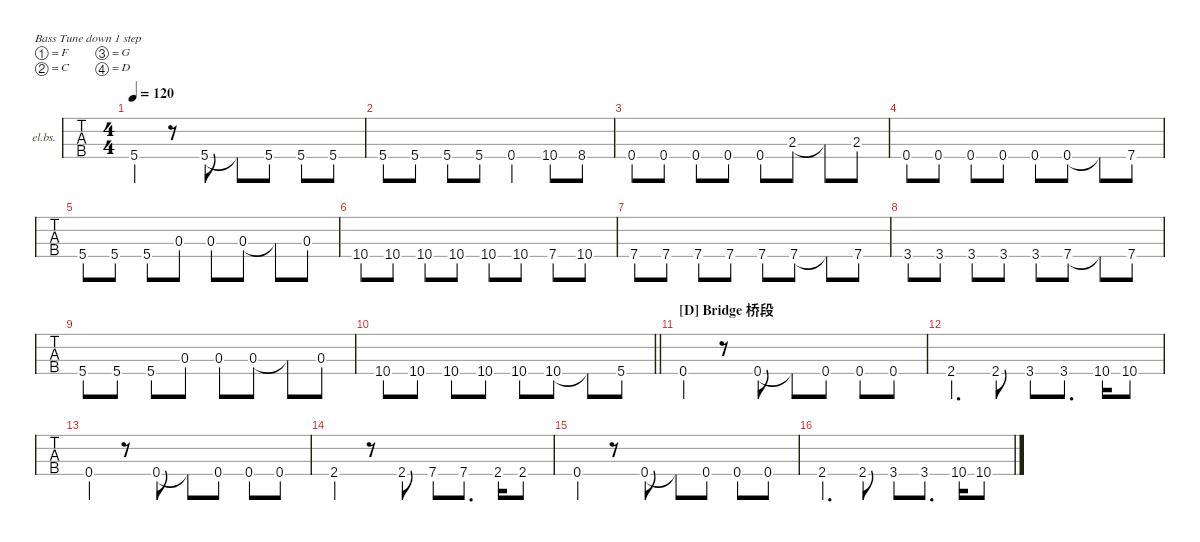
\defaultSystemsLayout 4
\hideDynamics
\bracketExtendMode nobrackets
\firstSystemTrackNameOrientation horizontal
\track ("El Bass" "el.bs.") {mute instrument electricbassfinger}
\staff {tabs}
\tuning (F2 C2 G1 D1)
\ts (4 4)
\tempo 120
\clef f4
\ks dminor
5.4{acc forcenatural}.4{dy fff} r.8 5.4{acc forcenatural}.8 5.4{t acc forcenatural}.8 5.4{acc forcenatural}.8{dy mf} 5.4{acc forcenatural}.8{dy mp} 5.4{acc forcenatural}.8{dy mf} |
5.4{acc forcenatural}.8{dy ff} 5.4{acc forcenatural}.8{dy f} 5.4{acc forcenatural}.8{dy mp} 5.4{acc forcenatural}.8{dy mf} 0.4{acc forcenatural}.4{dy fff} 10.4{acc forcenatural}.8{dy ff} 8.4{acc b}.8 |
0.4{acc forcenatural}.8{dy fff} 0.4{acc forcenatural}.8{dy mf} 0.4{acc forcenatural}.8{dy p} 0.4{acc forcenatural}.8{dy f} 0.4{acc forcenatural}.8{dy ff} 2.3{acc forcenatural}.8 2.3{t acc forcenatural}.8 2.3{acc forcenatural}.8{dy fff} |
0.4{acc forcenatural}.8 0.4{acc forcenatural}.8{dy f} 0.4{acc forcenatural}.8 0.4{acc forcenatural}.8 0.4{acc forcenatural}.8{dy ff} 0.4{acc forcenatural}.8{dy f} 0.4{t acc forcenatural}.8 7.4{acc forcenatural}.8{dy ff} |
5.4{acc forcenatural}.8{dy fff} 5.4{acc forcenatural}.8{dy f} 5.4{acc forcenatural}.8{dy mp} 0.3{acc forcenatural}.8{dy f} 0.3{acc forcenatural}.8{dy fff} 0.3{acc forcenatural}.8{dy mf} 0.3{t acc forcenatural}.8 0.3{acc forcenatural}.8{dy mp} |
10.4{acc forcenatural}.8{dy fff} 10.4{acc forcenatural}.8{dy mf} 10.4{acc forcenatural}.8{dy p} 10.4{acc forcenatural}.8{dy f} 10.4{acc forcenatural}.8{dy ff} 10.4{acc forcenatural}.8{dy f} 7.4{acc forcenatural}.8{dy ff} 10.4{acc forcenatural}.8 |
7.4{acc forcenatural}.8{dy fff} 7.4{acc forcenatural}.8{dy mf} 7.4{acc forcenatural}.8{dy mp} 7.4{acc forcenatural}.8{dy mf} 7.4{acc forcenatural}.8{dy ff} 7.4{acc forcenatural}.8{dy mf} 7.4{t acc forcenatural}.8 7.4{acc forcenatural}.8{dy mp} |
3.4{acc forcenatural}.8{dy fff} 3.4{acc forcenatural}.8{dy mf} 3.4{acc forcenatural}.8 3.4{acc forcenatural}.8 3.4{acc forcenatural}.8{dy ff} 7.4{acc forcenatural}.8 7.4{t acc forcenatural}.8 7.4{acc forcenatural}.8{dy fff} |
5.4{acc forcenatural}.8 5.4{acc forcenatural}.8{dy f} 5.4{acc forcenatural}.8 0.3{acc forcenatural}.8{dy mf} 0.3{acc forcenatural}.8{dy ff} 0.3{acc forcenatural}.8{dy f} 0.3{t acc forcenatural}.8 0.3{acc forcenatural}.8{dy p} |
\barLineRight lightlight
10.4{acc forcenatural}.8{dy fff} 10.4{acc forcenatural}.8{dy f} 10.4{acc forcenatural}.8 10.4{acc forcenatural}.8 10.4{acc forcenatural}.8{dy fff} 10.4{acc forcenatural}.8{dy mf} 10.4{t acc forcenatural}.8 5.4{acc forcenatural}.8{dy ff} |
\section ("D" "Bridge 桥段")
0.4{acc forcenatural}.4{dy fff} r.8 0.4{acc forcenatural}.8{dy ff} 0.4{t acc forcenatural}.8 0.4{acc forcenatural}.8{dy mf} 0.4{acc forcenatural}.8{dy p} 0.4{acc forcenatural}.8{dy fff} |
2.4{acc forcenatural}.4{d} 2.4{acc forcenatural}.8{dy ff} 3.4{acc forcenatural}.8 3.4{acc forcenatural}.8{d dy mf} 10.4{acc forcenatural}.16{dy f} 10.4{acc forcenatural}.8{dy fff} |
0.4{acc forcenatural}.4 r.8 0.4{acc forcenatural}.8 0.4{t acc forcenatural}.8 0.4{acc forcenatural}.8{dy f} 0.4{acc forcenatural}.8{dy p} 0.4{acc forcenatural}.8{dy f} |
2.4{acc forcenatural}.4{dy fff} r.8 2.4{acc forcenatural}.8{dy ff} 7.4{acc forcenatural}.8 7.4{acc forcenatural}.8{d dy mf} 2.4{acc forcenatural}.16{dy f} 2.4{acc forcenatural}.8{dy ff} |
0.4{acc forcenatural}.4{dy fff} r.8 0.4{acc forcenatural}.8{dy ff} 0.4{t acc forcenatural}.8 0.4{acc forcenatural}.8{dy f} 0.4{acc forcenatural}.8{dy p} 0.4{acc forcenatural}.8{dy ff} |
2.4{acc forcenatural}.4{d dy fff} 2.4{acc forcenatural}.8{dy ff} 3.4{acc forcenatural}.8{dy fff} 3.4{acc forcenatural}.8{d dy mf} 10.4{acc forcenatural}.16{dy f} 10.4{acc forcenatural}.8{dy ff}
